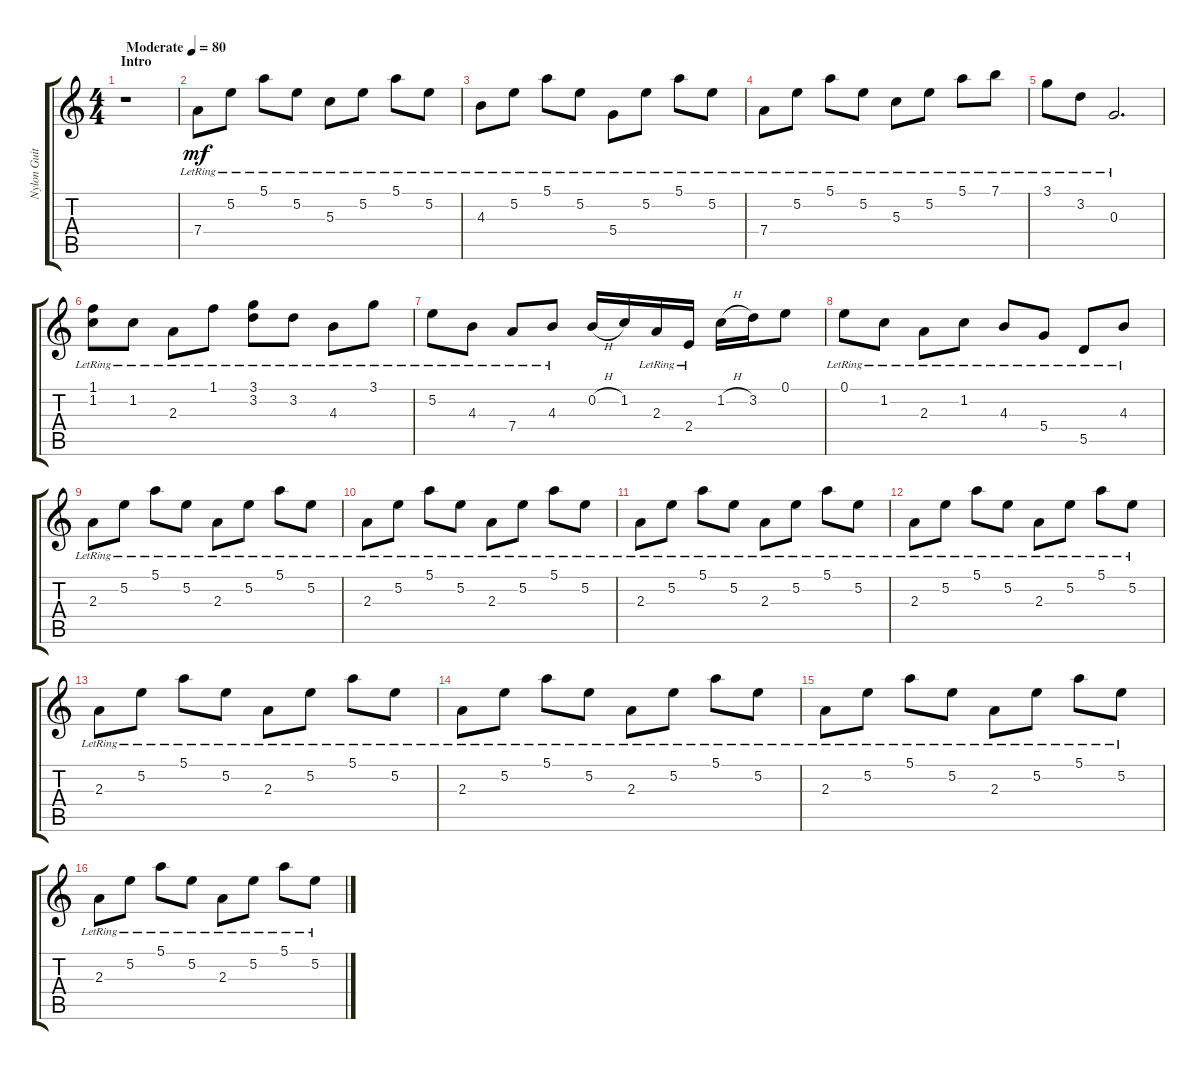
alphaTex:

\track ("Nylon Guitar" "Nylon Guit") {instrument acousticguitarsteel}
\staff {score tabs}
\tuning (E4 B3 G3 D3 A2 E2) {hide}
\ts (4 4)
\section ("" "Intro")
\tempo (80 "Moderate")
\clef g2
\ks c
r.1{dy mf instrument acousticguitarsteel} |
7.4{lr}.8 5.2{lr}.8 5.1{lr}.8 5.2{lr}.8 5.3{lr}.8 5.2{lr}.8 5.1{lr}.8 5.2{lr}.8 |
4.3{lr}.8 5.2{lr}.8 5.1{lr}.8 5.2{lr}.8 5.4{lr}.8 5.2{lr}.8 5.1{lr}.8 5.2{lr}.8 |
7.4{lr}.8 5.2{lr}.8 5.1{lr}.8 5.2{lr}.8 5.3{lr}.8 5.2{lr}.8 5.1{lr}.8 7.1{lr}.8 |
3.1{lr}.8 3.2{lr}.8 0.3{lr}.2{d} |
(1.1{lr} 1.2{lr}).8 1.2{lr}.8 2.3{lr}.8 1.1{lr}.8 (3.1{lr} 3.2{lr}).8 3.2{lr}.8 4.3{lr}.8 3.1{lr}.8 |
5.2{lr}.8 4.3{lr}.8 7.4{lr}.8 4.3{lr}.8 0.2{h}.16 1.2.16 2.3{lr}.16 2.4{lr}.16 1.2{h}.16 3.2.16 0.1.8 |
0.1{lr}.8 1.2{lr}.8 2.3{lr}.8 1.2{lr}.8 4.3{lr}.8 5.4{lr}.8 5.5{lr}.8 4.3{lr}.8 |
2.3{lr}.8 5.2{lr}.8 5.1{lr}.8 5.2{lr}.8 2.3{lr}.8 5.2{lr}.8 5.1{lr}.8 5.2{lr}.8 |
2.3{lr}.8 5.2{lr}.8 5.1{lr}.8 5.2{lr}.8 2.3{lr}.8 5.2{lr}.8 5.1{lr}.8 5.2{lr}.8 |
2.3{lr}.8 5.2{lr}.8 5.1{lr}.8 5.2{lr}.8 2.3{lr}.8 5.2{lr}.8 5.1{lr}.8 5.2{lr}.8 |
2.3{lr}.8 5.2{lr}.8 5.1{lr}.8 5.2{lr}.8 2.3{lr}.8 5.2{lr}.8 5.1{lr}.8 5.2{lr}.8 |
2.3{lr}.8 5.2{lr}.8 5.1{lr}.8 5.2{lr}.8 2.3{lr}.8 5.2{lr}.8 5.1{lr}.8 5.2{lr}.8 |
2.3{lr}.8 5.2{lr}.8 5.1{lr}.8 5.2{lr}.8 2.3{lr}.8 5.2{lr}.8 5.1{lr}.8 5.2{lr}.8 |
2.3{lr}.8 5.2{lr}.8 5.1{lr}.8 5.2{lr}.8 2.3{lr}.8 5.2{lr}.8 5.1{lr}.8 5.2{lr}.8 |
2.3{lr}.8 5.2{lr}.8 5.1{lr}.8 5.2{lr}.8 2.3{lr}.8 5.2{lr}.8 5.1{lr}.8 5.2{lr}.8
